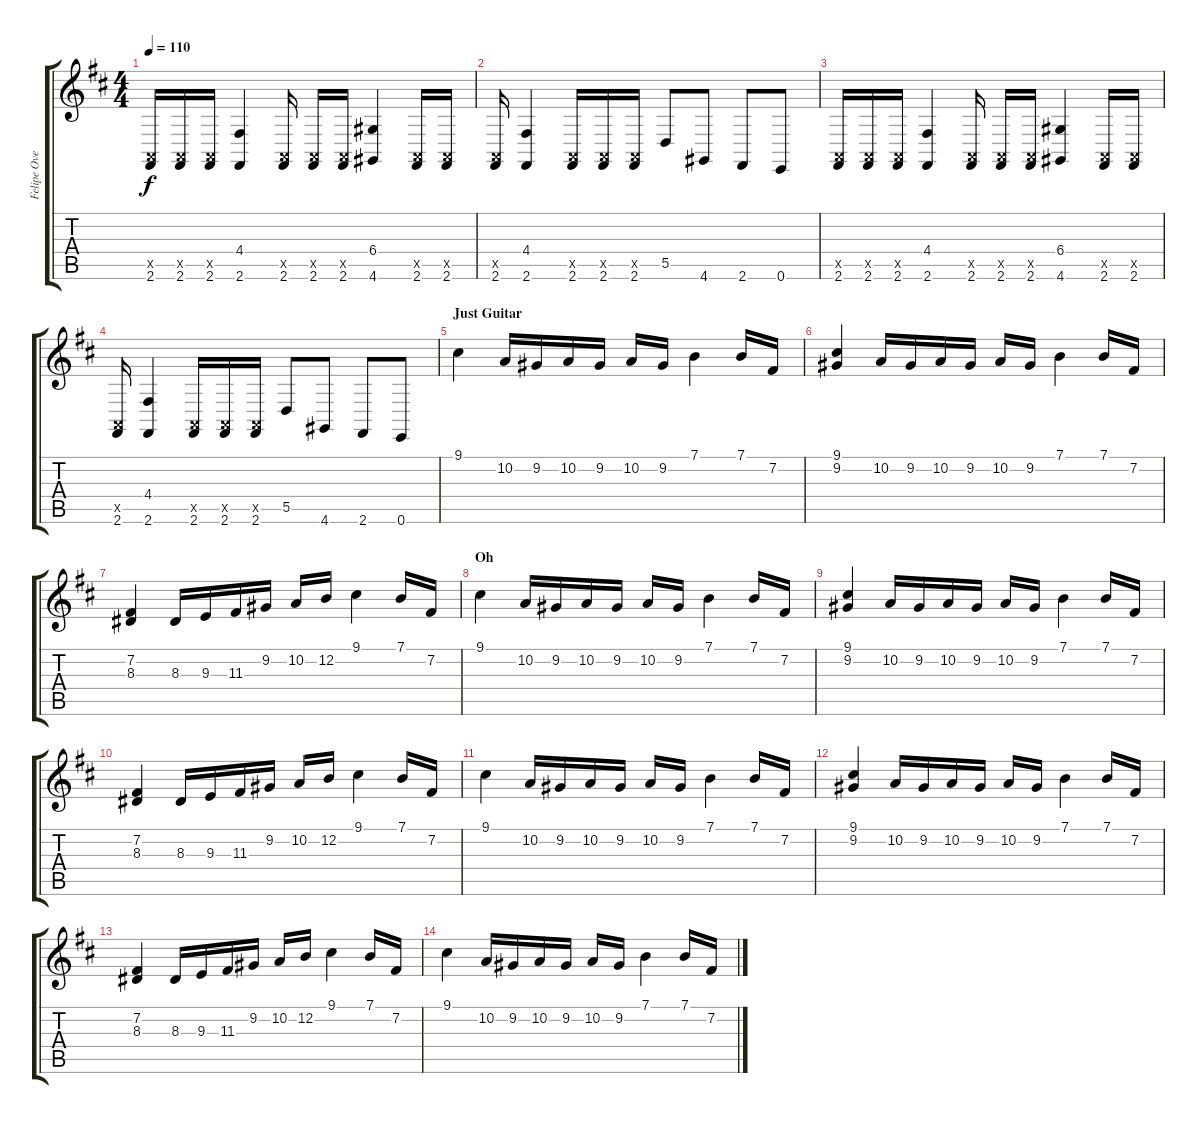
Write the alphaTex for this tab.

\track ("Felipe Overdub" "Felipe Ove") {instrument lead5charang}
\staff {score tabs}
\tuning (E4 B3 G3 D3 A2 E2) {hide}
\ts (4 4)
\tempo 110
\clef g2
\ks bminor
(0.5{x} 2.6).16{dy f} (0.5{x} 2.6).16 (0.5{x} 2.6).16 (4.4 2.6).4 (0.5{x} 2.6).16 (0.5{x} 2.6).16 (0.5{x} 2.6).16 (6.4 4.6).4 (0.5{x} 2.6).16 (0.5{x} 2.6).16 |
(0.5{x} 2.6).16 (4.4 2.6).4 (0.5{x} 2.6).16 (0.5{x} 2.6).16 (0.5{x} 2.6).16 5.5.8 4.6.8 2.6.8 0.6.8 |
(0.5{x} 2.6).16 (0.5{x} 2.6).16 (0.5{x} 2.6).16 (4.4 2.6).4 (0.5{x} 2.6).16 (0.5{x} 2.6).16 (0.5{x} 2.6).16 (6.4 4.6).4 (0.5{x} 2.6).16 (0.5{x} 2.6).16 |
(0.5{x} 2.6).16 (4.4 2.6).4 (0.5{x} 2.6).16 (0.5{x} 2.6).16 (0.5{x} 2.6).16 5.5.8 4.6.8 2.6.8 0.6.8 |
\section ("" "Just Guitar")
9.1.4 10.2.16 9.2.16 10.2.16 9.2.16 10.2.16 9.2.16 7.1.4 7.1.16 7.2.16 |
(9.1 9.2).4 10.2.16 9.2.16 10.2.16 9.2.16 10.2.16 9.2.16 7.1.4 7.1.16 7.2.16 |
(7.2 8.3).4 8.3.16 9.3.16 11.3.16 9.2.16 10.2.16 12.2.16 9.1.4 7.1.16 7.2.16 |
\section ("" "Oh")
9.1.4 10.2.16 9.2.16 10.2.16 9.2.16 10.2.16 9.2.16 7.1.4 7.1.16 7.2.16 |
(9.1 9.2).4 10.2.16 9.2.16 10.2.16 9.2.16 10.2.16 9.2.16 7.1.4 7.1.16 7.2.16 |
(7.2 8.3).4 8.3.16 9.3.16 11.3.16 9.2.16 10.2.16 12.2.16 9.1.4 7.1.16 7.2.16 |
9.1.4 10.2.16 9.2.16 10.2.16 9.2.16 10.2.16 9.2.16 7.1.4 7.1.16 7.2.16 |
(9.1 9.2).4 10.2.16 9.2.16 10.2.16 9.2.16 10.2.16 9.2.16 7.1.4 7.1.16 7.2.16 |
(7.2 8.3).4 8.3.16 9.3.16 11.3.16 9.2.16 10.2.16 12.2.16 9.1.4 7.1.16 7.2.16 |
9.1.4{volume 0} 10.2.16 9.2.16 10.2.16 9.2.16 10.2.16 9.2.16 7.1.4 7.1.16 7.2.16
